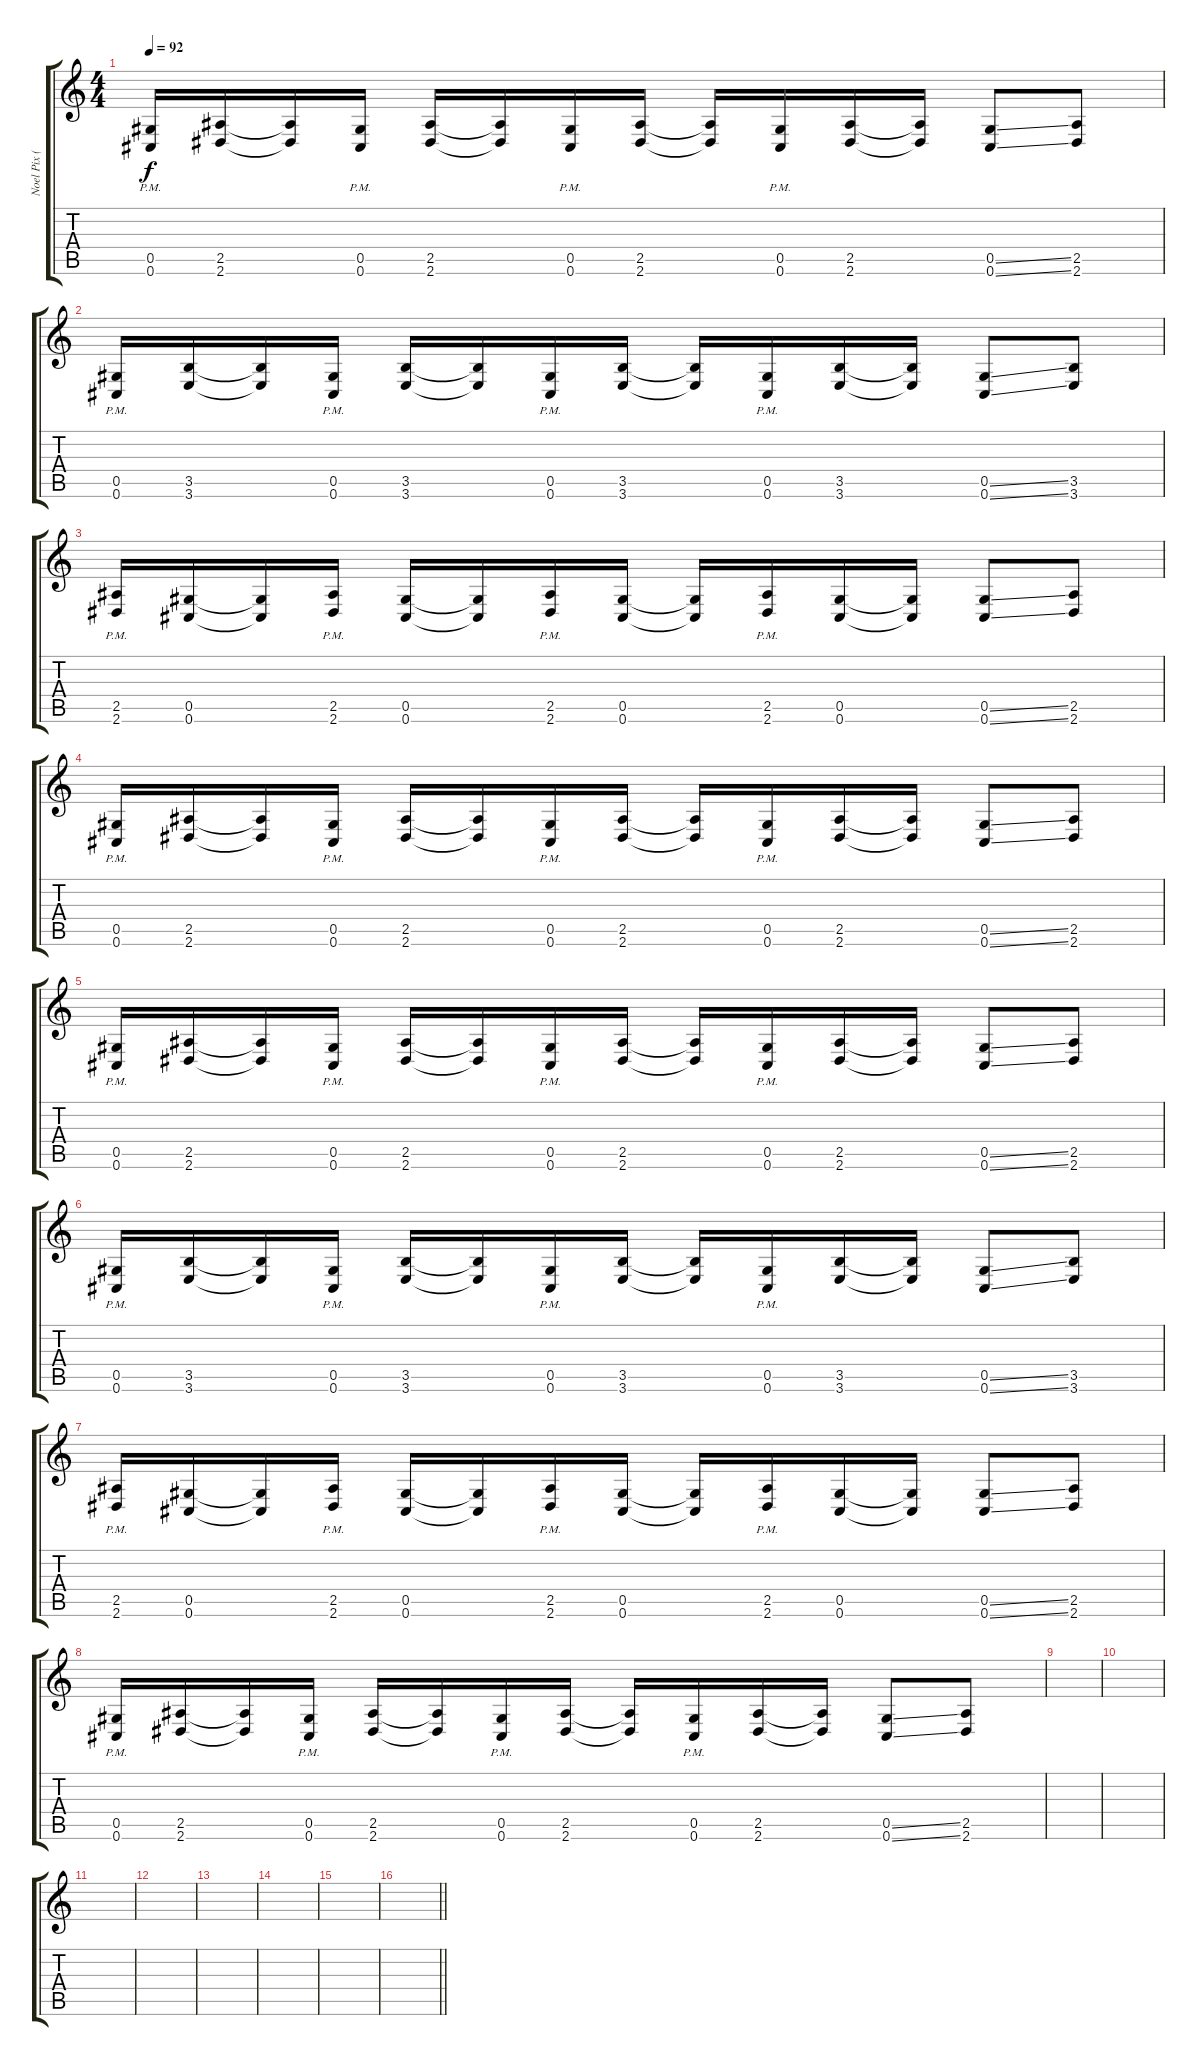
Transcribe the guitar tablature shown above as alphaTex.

\track ("Noel Pix ( Distortion guitar )" "Noel Pix (") {instrument distortionguitar}
\staff {score tabs}
\tuning (Eb4 Bb3 Gb3 Db3 Ab2 Db2) {hide}
\ts (4 4)
\tempo 92
\clef g2
\ks c
(0.5{pm} 0.6{pm}).16{dy f} (2.5 2.6).16 (2.5{t} 2.6{t}).16 (0.5{pm} 0.6{pm}).16 (2.5 2.6).16 (2.5{t} 2.6{t}).16 (0.5{pm} 0.6{pm}).16 (2.5 2.6).16 (2.5{t} 2.6{t}).16 (0.5{pm} 0.6{pm}).16 (2.5 2.6).16 (2.5{t} 2.6{t}).16 (0.5{ss} 0.6{ss}).8 (2.5 2.6).8 |
(0.5{pm} 0.6{pm}).16 (3.5 3.6).16 (3.5{t} 3.6{t}).16 (0.5{pm} 0.6{pm}).16 (3.5 3.6).16 (3.5{t} 3.6{t}).16 (0.5{pm} 0.6{pm}).16 (3.5 3.6).16 (3.5{t} 3.6{t}).16 (0.5{pm} 0.6{pm}).16 (3.5 3.6).16 (3.5{t} 3.6{t}).16 (0.5{ss} 0.6{ss}).8 (3.5 3.6).8 |
(2.5{pm} 2.6{pm}).16 (0.5 0.6).16 (0.5{t} 0.6{t}).16 (2.5{pm} 2.6{pm}).16 (0.5 0.6).16 (0.5{t} 0.6{t}).16 (2.5{pm} 2.6{pm}).16 (0.5 0.6).16 (0.5{t} 0.6{t}).16 (2.5{pm} 2.6{pm}).16 (0.5 0.6).16 (0.5{t} 0.6{t}).16 (0.5{ss} 0.6{ss}).8 (2.5 2.6).8 |
(0.5{pm} 0.6{pm}).16 (2.5 2.6).16 (2.5{t} 2.6{t}).16 (0.5{pm} 0.6{pm}).16 (2.5 2.6).16 (2.5{t} 2.6{t}).16 (0.5{pm} 0.6{pm}).16 (2.5 2.6).16 (2.5{t} 2.6{t}).16 (0.5{pm} 0.6{pm}).16 (2.5 2.6).16 (2.5{t} 2.6{t}).16 (0.5{ss} 0.6{ss}).8 (2.5 2.6).8 |
(0.5{pm} 0.6{pm}).16 (2.5 2.6).16 (2.5{t} 2.6{t}).16 (0.5{pm} 0.6{pm}).16 (2.5 2.6).16 (2.5{t} 2.6{t}).16 (0.5{pm} 0.6{pm}).16 (2.5 2.6).16 (2.5{t} 2.6{t}).16 (0.5{pm} 0.6{pm}).16 (2.5 2.6).16 (2.5{t} 2.6{t}).16 (0.5{ss} 0.6{ss}).8 (2.5 2.6).8 |
(0.5{pm} 0.6{pm}).16 (3.5 3.6).16 (3.5{t} 3.6{t}).16 (0.5{pm} 0.6{pm}).16 (3.5 3.6).16 (3.5{t} 3.6{t}).16 (0.5{pm} 0.6{pm}).16 (3.5 3.6).16 (3.5{t} 3.6{t}).16 (0.5{pm} 0.6{pm}).16 (3.5 3.6).16 (3.5{t} 3.6{t}).16 (0.5{ss} 0.6{ss}).8 (3.5 3.6).8 |
(2.5{pm} 2.6{pm}).16 (0.5 0.6).16 (0.5{t} 0.6{t}).16 (2.5{pm} 2.6{pm}).16 (0.5 0.6).16 (0.5{t} 0.6{t}).16 (2.5{pm} 2.6{pm}).16 (0.5 0.6).16 (0.5{t} 0.6{t}).16 (2.5{pm} 2.6{pm}).16 (0.5 0.6).16 (0.5{t} 0.6{t}).16 (0.5{ss} 0.6{ss}).8 (2.5 2.6).8 |
(0.5{pm} 0.6{pm}).16 (2.5 2.6).16 (2.5{t} 2.6{t}).16 (0.5{pm} 0.6{pm}).16 (2.5 2.6).16 (2.5{t} 2.6{t}).16 (0.5{pm} 0.6{pm}).16 (2.5 2.6).16 (2.5{t} 2.6{t}).16 (0.5{pm} 0.6{pm}).16 (2.5 2.6).16 (2.5{t} 2.6{t}).16 (0.5{ss} 0.6{ss}).8 (2.5 2.6).8 |
|
|
|
|
|
|
|
\barLineRight lightlight
